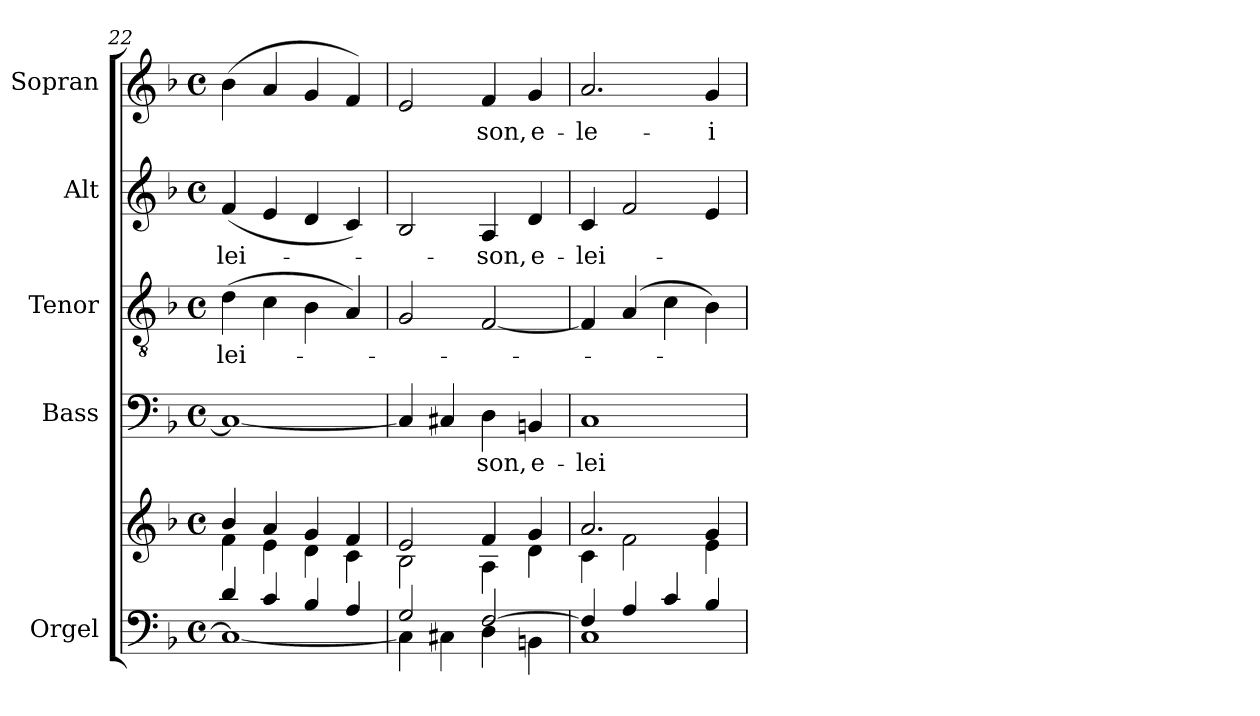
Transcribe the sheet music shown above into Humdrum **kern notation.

**kern	**kern	**kern	**text	**kern	**text	**kern	**text	**kern	**text
*part5	*part5	*part4	*part4	*part3	*part3	*part2	*part2	*part1	*part1
*staff6	*staff5	*staff4	*staff4	*staff3	*staff3	*staff2	*staff2	*staff1	*staff1
*I"Orgel	*	*I"Bass	*	*I"Tenor	*	*I"Alt	*	*I"Sopran	*
*I'Org.	*	*I'B	*	*I'T	*	*I'A	*	*I'S	*
*clefF4	*clefG2	*clefF4	*	*clefGv2	*	*clefG2	*	*clefG2	*
*k[b-]	*k[b-]	*k[b-]	*	*k[b-]	*	*k[b-]	*	*k[b-]	*
*F:	*F:	*F:	*	*F:	*	*F:	*	*F:	*
*M4/4	*M4/4	*M4/4	*	*M4/4	*	*M4/4	*	*M4/4	*
*met(c)	*met(c)	*met(c)	*	*met(c)	*	*met(c)	*	*met(c)	*
=22	=22	=22	=22	=22	=22	=22	=22	=22	=22
*^	*^	*	*	*	*	*	*	*	*
!	!	!	!	!	!	!	!LO:LY:b	!	!LO:LY:b	!	!
4d/	1C_	4b-/	4f\	1C_	.	(>4d\	-lei-	(<4f/	-lei-	(>4b-\	.
4c/	.	4a/	4e\	.	.	4c\	.	4e/	.	4a/	.
4B-/	.	4g/	4d\	.	.	4B-\	.	4d/	.	4g/	.
4A/	.	4f/	4c\	.	.	4A/)	.	4c/)	.	4f/)	.
=23	=23	=23	=23	=23	=23	=23	=23	=23	=23	=23	=23
2G/	4C\]	2e/	2B-\	4C/]	.	2G/	.	2B-/	.	2e/	.
.	4C#X\	.	.	4C#X/	.	.	.	.	.	.	.
!	!	!	!	!	!LO:LY:b	!	!	!	!LO:LY:b	!	!LO:LY:b
[>2F/	4D\	4f/	4A\	4D\	-son,	[2F/	.	4A/	-son,	4f/	-son,
!	!	!	!	!	!LO:LY:b	!	!	!	!LO:LY:b	!	!LO:LY:b
.	4BBn\	4g/	4d\	4BBn/	e-	.	.	4d/	e-	4g/	e-
=24	=24	=24	=24	=24	=24	=24	=24	=24	=24	=24	=24
!	!	!	!	!	!LO:LY:b	!	!	!	!LO:LY:b	!	!LO:LY:b
4F/]	1C	2.a/	4c\	1C	-lei-	4F/]	.	4c/	-lei-	2.a/	-le-
4A/	.	.	2f\	.	.	(4A/	.	2f/	.	.	.
4c/	.	.	.	.	.	4c\	.	.	.	.	.
!	!	!	!	!	!	!	!	!	!	!	!LO:LY:b
4B-/	.	4g/	4e\	.	.	4B-\)	.	4e/	.	4g/	-i-
*v	*v	*	*	*	*	*	*	*	*	*	*
*	*v	*v	*	*	*	*	*	*	*	*
=	=	=	=	=	=	=	=	=	=
*-	*-	*-	*-	*-	*-	*-	*-	*-	*-
